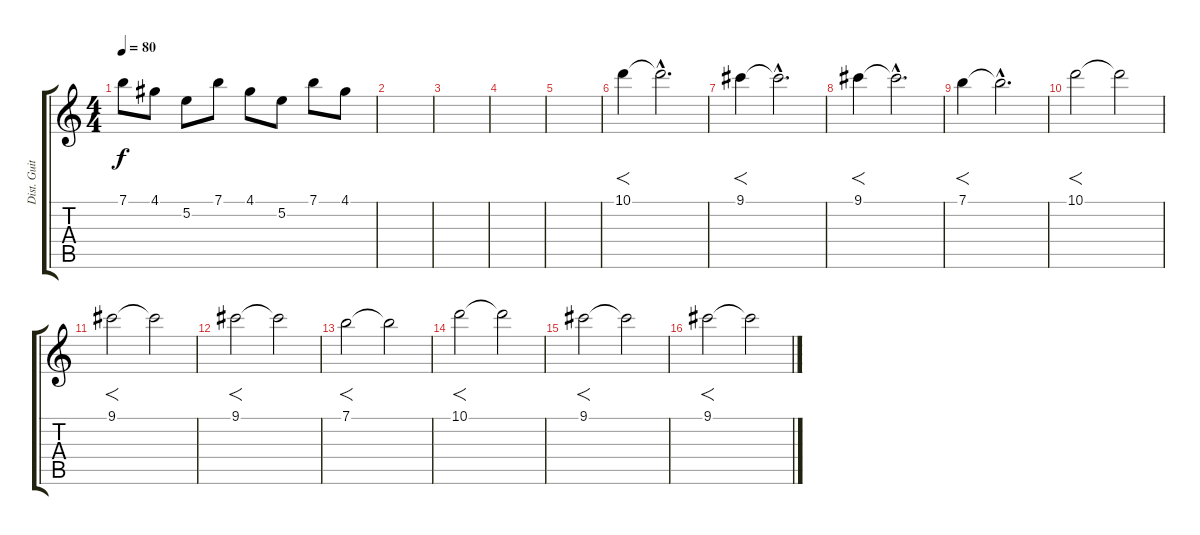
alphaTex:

\track ("Dist. Guitar Lead" "Dist. Guit") {instrument distortionguitar}
\staff {score tabs}
\tuning (E4 B3 G3 D3 A2 E2) {hide}
\ts (4 4)
\tempo 80
\clef g2
\ks c
7.1.8{dy f} 4.1.8 5.2.8 7.1.8 4.1.8 5.2.8 7.1.8 4.1.8 |
|
|
|
|
10.1.4{f} 10.1{hac t}.2{d} |
9.1.4{f} 9.1{hac t}.2{d} |
9.1.4{f} 9.1{hac t}.2{d} |
7.1.4{f} 7.1{hac t}.2{d} |
10.1.2{f} 10.1{t}.2 |
9.1.2{f} 9.1{t}.2 |
9.1.2{f} 9.1{t}.2 |
7.1.2{f} 7.1{t}.2 |
10.1.2{f} 10.1{t}.2 |
9.1.2{f} 9.1{t}.2 |
9.1.2{f} 9.1{t}.2
